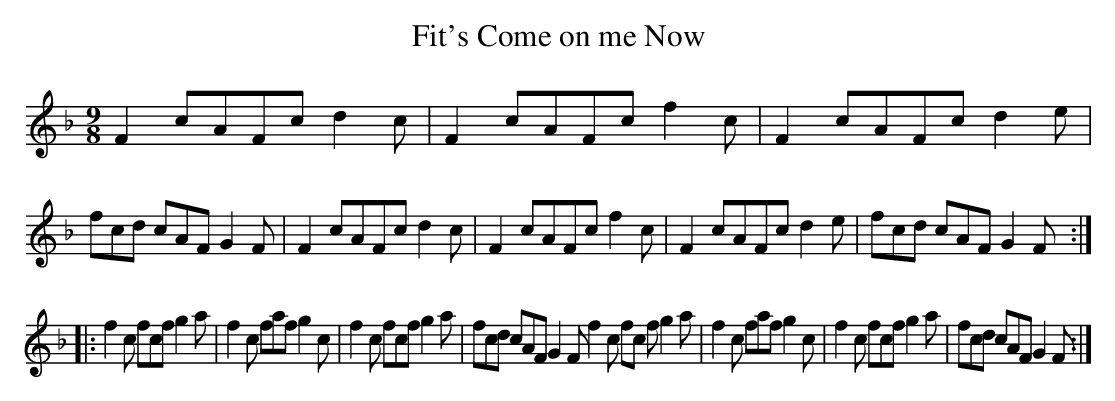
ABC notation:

X:1
T:Fit's Come on me Now
M:9/8
L:1/8
K:F
F2 cAFc d2 c|F2 cAFc f2 c|F2 cAFc d2 e|fcd cAF G2 F|F2 cAFc d2 c|F2 cAFc f2 c|F2 cAFc d2 e|fcd cAF G2 F:|
|: f2 c fcf g2 a|f2 c faf g2 c|f2 c fcf g2 a|fcd cAF G2 Ff2 c fc f g2 a|f2 c faf g2 c|f2 c fcf g2 a| fcd cAF G2 F:|
